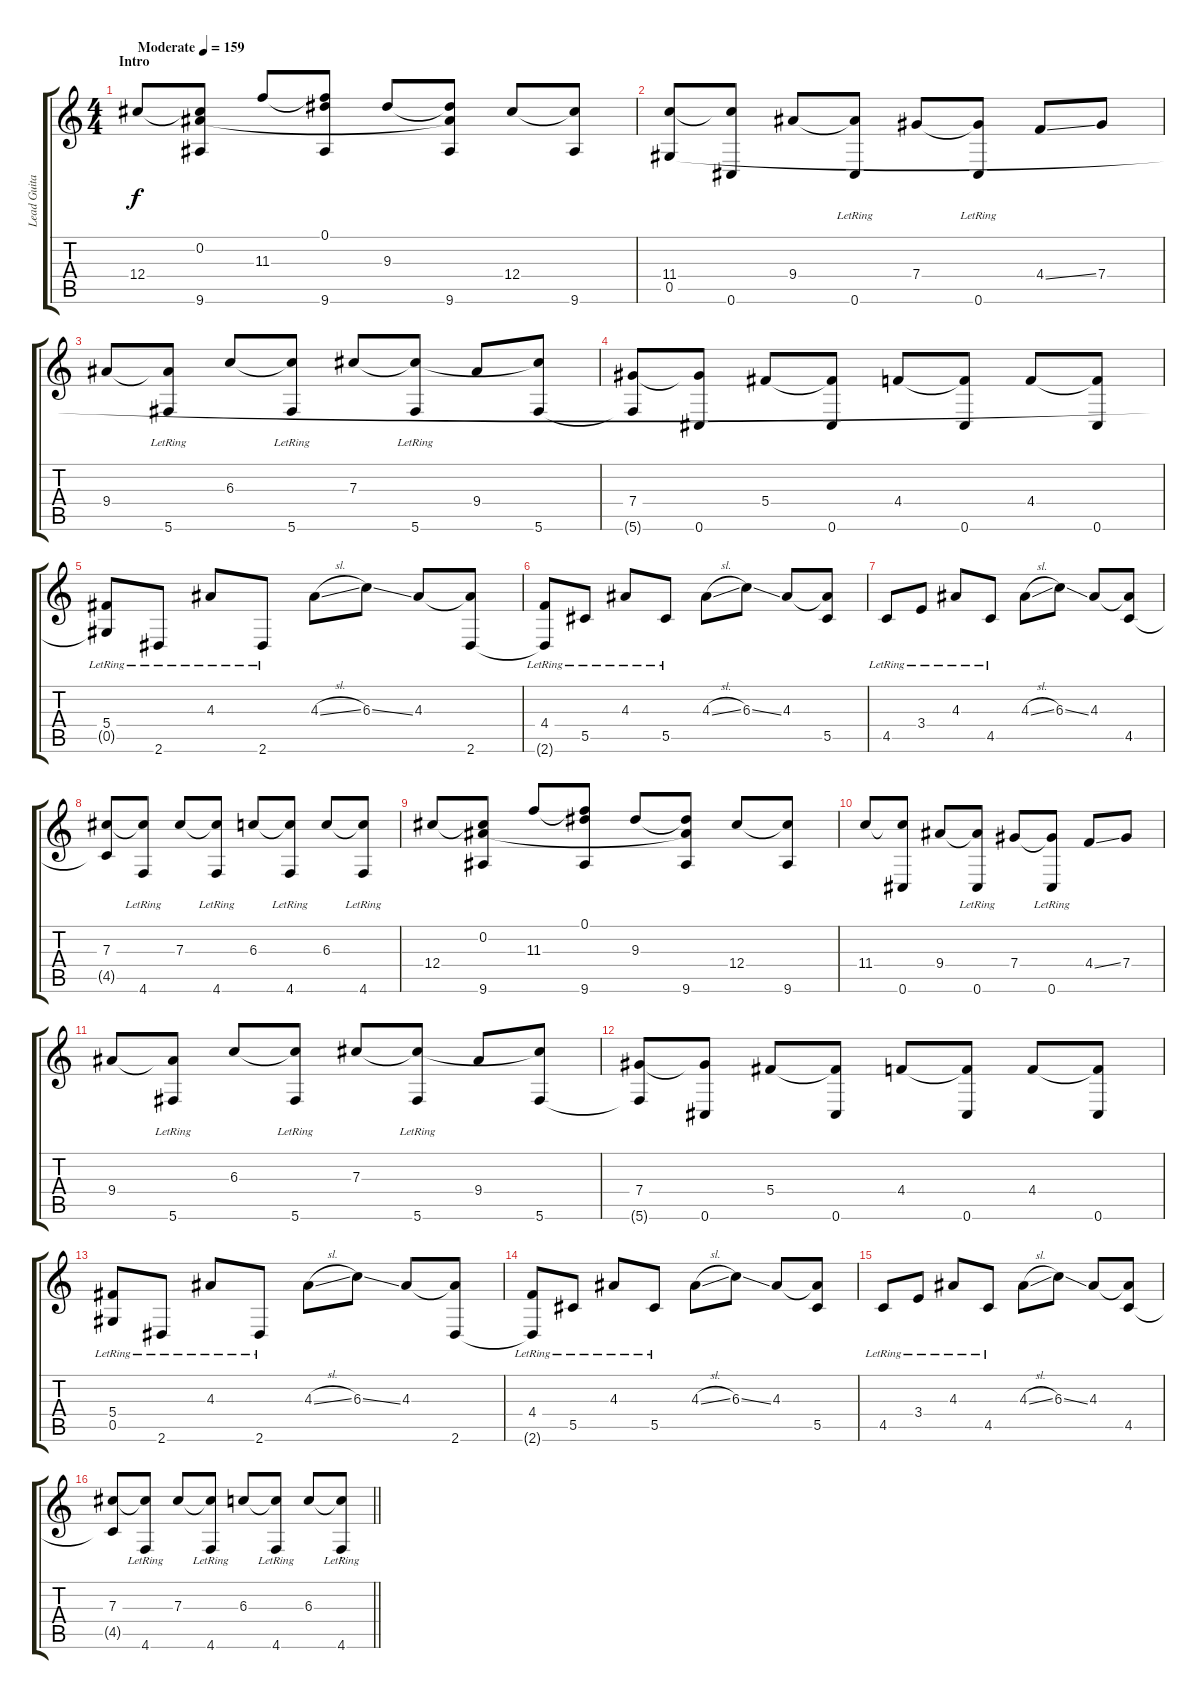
\track ("Lead Guitar" "Lead Guita") {instrument distortionguitar}
\staff {score tabs}
\tuning (Eb4 Bb3 Gb3 Db3 Ab2 Db2) {hide}
\ts (4 4)
\section ("" "Intro")
\tempo (159 "Moderate")
\clef g2
\ks c
12.4.8{dy f instrument distortionguitar} (0.2 12.4{t} 9.6).8 11.3.8 (0.1 11.3{t} 9.6).8 9.3.8 (0.2{t} 9.3{t} 9.6).8 12.4.8 (12.4{t} 9.6).8 |
(11.4 0.5).8 (11.4{t} 0.6).8 9.4.8 (9.4{t} 0.6{lr}).8 7.4.8 (7.4{t} 0.6{lr}).8 4.4{ss}.8 7.4.8 |
9.4.8 (9.4{t} 5.6{lr}).8 6.3.8 (6.3{t} 5.6{lr}).8 7.3.8 (7.3{t} 5.6{lr}).8 9.4.8 (7.3{t} 5.6).8 |
(7.4 5.6{t}).8 (7.4{t} 0.6).8 5.4.8 (5.4{t} 0.6).8 4.4.8 (4.4{t} 0.6).8 4.4.8 (4.4{t} 0.6).8 |
(5.4{lr} 0.5{t}).8 2.6{lr}.8 4.3{lr}.8 2.6{lr}.8 4.3{sl}.8 6.3{ss}.8 4.3.8 (4.3{t} 2.6).8 |
(4.4{lr} 2.6{t}).8 5.5{lr}.8 4.3{lr}.8 5.5{lr}.8 4.3{sl}.8 6.3{ss}.8 4.3.8 (4.3{t} 5.5).8 |
4.5{lr}.8 3.4{lr}.8 4.3{lr}.8 4.5{lr}.8 4.3{sl}.8 6.3{ss}.8 4.3.8 (4.3{t} 4.5).8 |
(7.3 4.5{t}).8 (7.3{t} 4.6{lr}).8 7.3.8 (7.3{t} 4.6{lr}).8 6.3.8 (6.3{t} 4.6{lr}).8 6.3.8 (6.3{t} 4.6{lr}).8 |
12.4.8 (0.2 12.4{t} 9.6).8 11.3.8 (0.1 11.3{t} 9.6).8 9.3.8 (0.2{t} 9.3{t} 9.6).8 12.4.8 (12.4{t} 9.6).8 |
11.4.8 (11.4{t} 0.6).8 9.4.8 (9.4{t} 0.6{lr}).8 7.4.8 (7.4{t} 0.6{lr}).8 4.4{ss}.8 7.4.8 |
9.4.8 (9.4{t} 5.6{lr}).8 6.3.8 (6.3{t} 5.6{lr}).8 7.3.8 (7.3{t} 5.6{lr}).8 9.4.8 (7.3{t} 5.6).8 |
(7.4 5.6{t}).8 (7.4{t} 0.6).8 5.4.8 (5.4{t} 0.6).8 4.4.8 (4.4{t} 0.6).8 4.4.8 (4.4{t} 0.6).8 |
(5.4{lr} 0.5).8 2.6{lr}.8 4.3{lr}.8 2.6{lr}.8 4.3{sl}.8 6.3{ss}.8 4.3.8 (4.3{t} 2.6).8 |
(4.4{lr} 2.6{t}).8 5.5{lr}.8 4.3{lr}.8 5.5{lr}.8 4.3{sl}.8 6.3{ss}.8 4.3.8 (4.3{t} 5.5).8 |
4.5{lr}.8 3.4{lr}.8 4.3{lr}.8 4.5{lr}.8 4.3{sl}.8 6.3{ss}.8 4.3.8 (4.3{t} 4.5).8 |
\barLineRight lightlight
(7.3 4.5{t}).8 (7.3{t} 4.6{lr}).8 7.3.8 (7.3{t} 4.6{lr}).8 6.3.8 (6.3{t} 4.6{lr}).8 6.3.8 (6.3{t} 4.6{st lr}).8
